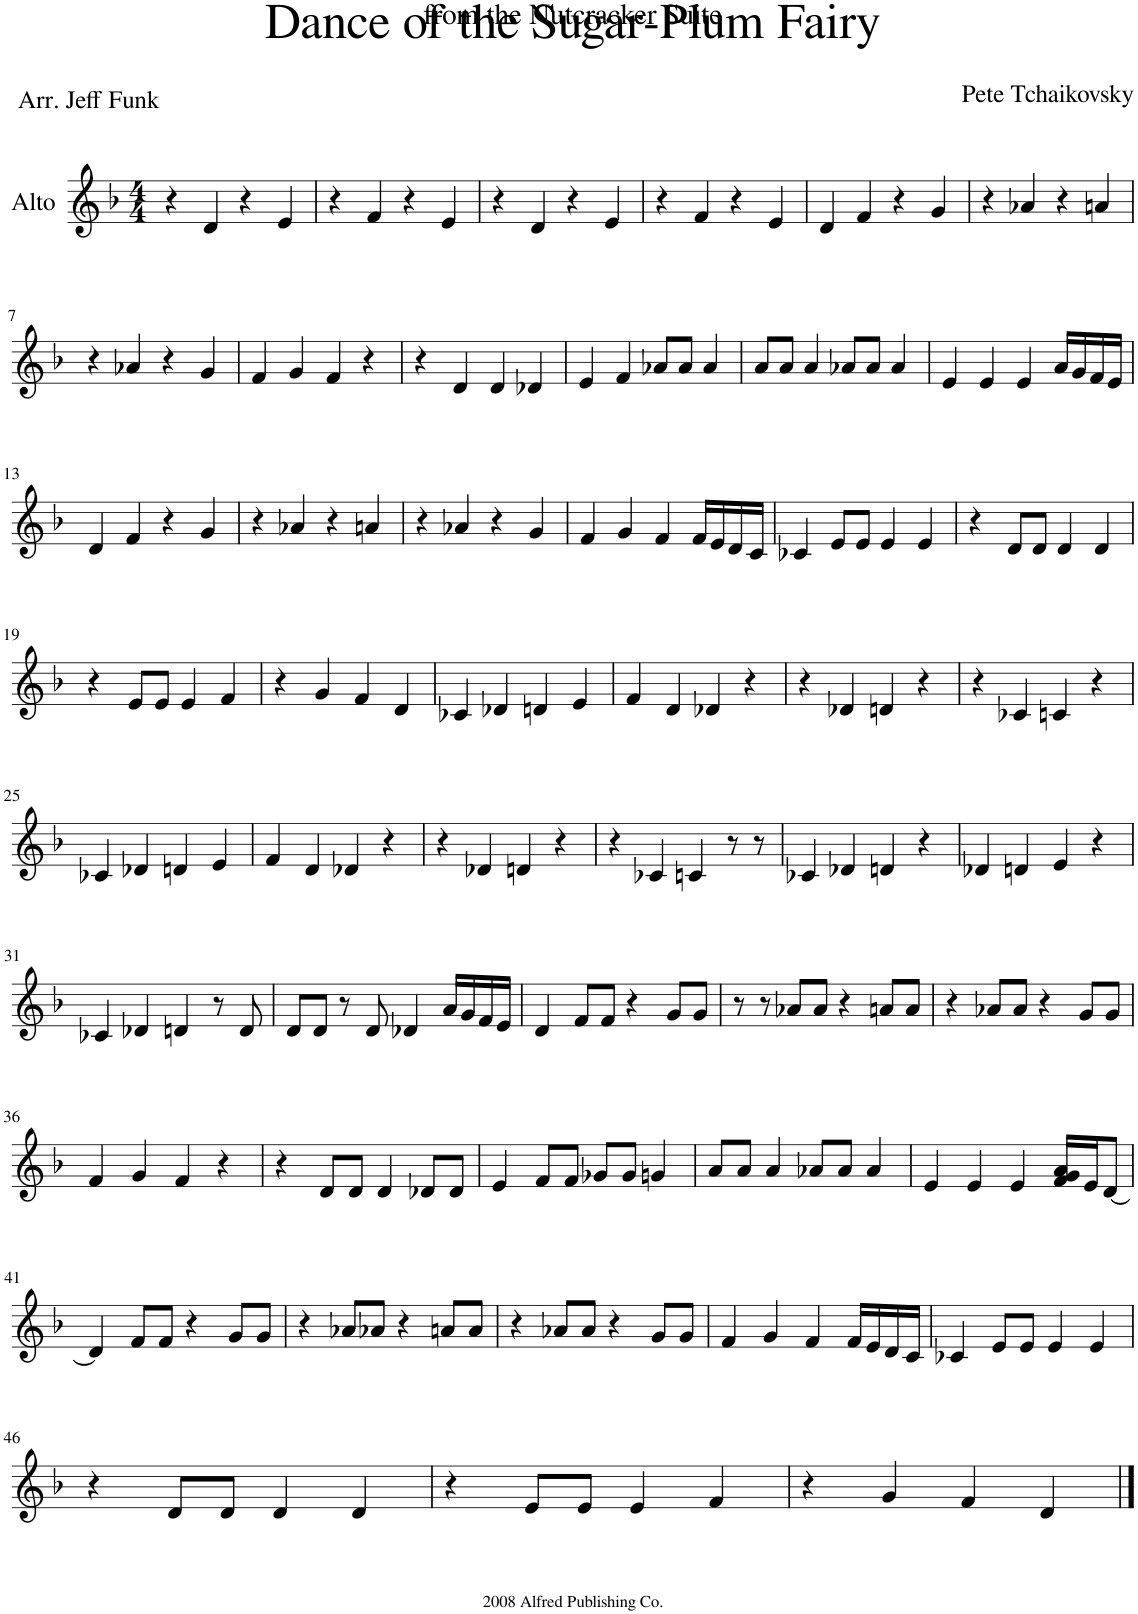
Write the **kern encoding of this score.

**kern
*part1
*staff1
*I"Alto
*clefG2
*k[b-]
*M4/4
=1
4r
4d/
4r
4e/
=2
4r
4f/
4r
4e/
=3
4r
4d/
4r
4e/
=4
4r
4f/
4r
4e/
=5
4d/
4f/
4r
4g/
=6
4r
4a-X/
4r
4an/
!!LO:LB:g=z
=7
4r
4a-X/
4r
4g/
=8
4f/
4g/
4f/
4r
=9
4r
4d/
4d/
4d-X/
=10
4e/
4f/
8a-X/L
8a-/J
4a-/
=11
8a/L
8a/J
4a/
8a-X/L
8a-/J
4a-/
=12
4e/
4e/
4e/
16a/LL
16g/
16f/
16e/JJ
!!LO:LB:g=z
=13
4d/
4f/
4r
4g/
=14
4r
4a-X/
4r
4an/
=15
4r
4a-X/
4r
4g/
=16
4f/
4g/
4f/
16f/LL
16e/
16d/
16c/JJ
=17
4c-X/
8e/L
8e/J
4e/
4e/
=18
4r
8d/L
8d/J
4d/
4d/
!!LO:LB:g=z
=19
4r
8e/L
8e/J
4e/
4f/
=20
4r
4g/
4f/
4d/
=21
4c-X/
4d-X/
4dn/
4e/
=22
4f/
4d/
4d-X/
4r
=23
4r
4d-X/
4dn/
4r
=24
4r
4c-X/
4cn/
4r
!!LO:LB:g=z
=25
4c-X/
4d-X/
4dn/
4e/
=26
4f/
4d/
4d-X/
4r
=27
4r
4d-X/
4dn/
4r
=28
4r
4c-X/
4cn/
8r
8r
=29
4c-X/
4d-X/
4dn/
4r
=30
4d-X/
4dn/
4e/
4r
!!LO:LB:g=z
=31
4c-X/
4d-X/
4dn/
8r
8d/
=32
8d/L
8d/J
8r
8d/
4d-X/
16a/LL
16g/
16f/
16e/JJ
=33
4d/
8f/L
8f/J
4r
8g/L
8g/J
=34
8r
8r
8a-X/L
8a-/J
4r
8an/L
8a/J
=35
4r
8a-X/L
8a-/J
4r
8g/L
8g/J
!!LO:LB:g=z
=36
4f/
4g/
4f/
4r
=37
4r
8d/L
8d/J
4d/
8d-X/L
8d-/J
=38
4e/
8f/L
8f/J
8g-X/L
8g-/J
4gn/
=39
8a/L
8a/J
4a/
8a-X/L
8a-/J
4a-/
=40
4e/
4e/
4e/
16f/ 16g/ 16a/LL
16e/J
[8d/J
!!LO:LB:g=z
=41
4d/]
8f/L
8f/J
4r
8g/L
8g/J
=42
4r
8a-X/L
8a-X/J
4r
8an/L
8a/J
=43
4r
8a-X/L
8a-/J
4r
8g/L
8g/J
=44
4f/
4g/
4f/
16f/LL
16e/
16d/
16c/JJ
=45
4c-X/
8e/L
8e/J
4e/
4e/
!!LO:LB:g=z
=46
4r
8d/L
8d/J
4d/
4d/
=47
4r
8e/L
8e/J
4e/
4f/
=48
4r
4g/
4f/
4d/
==
*-
